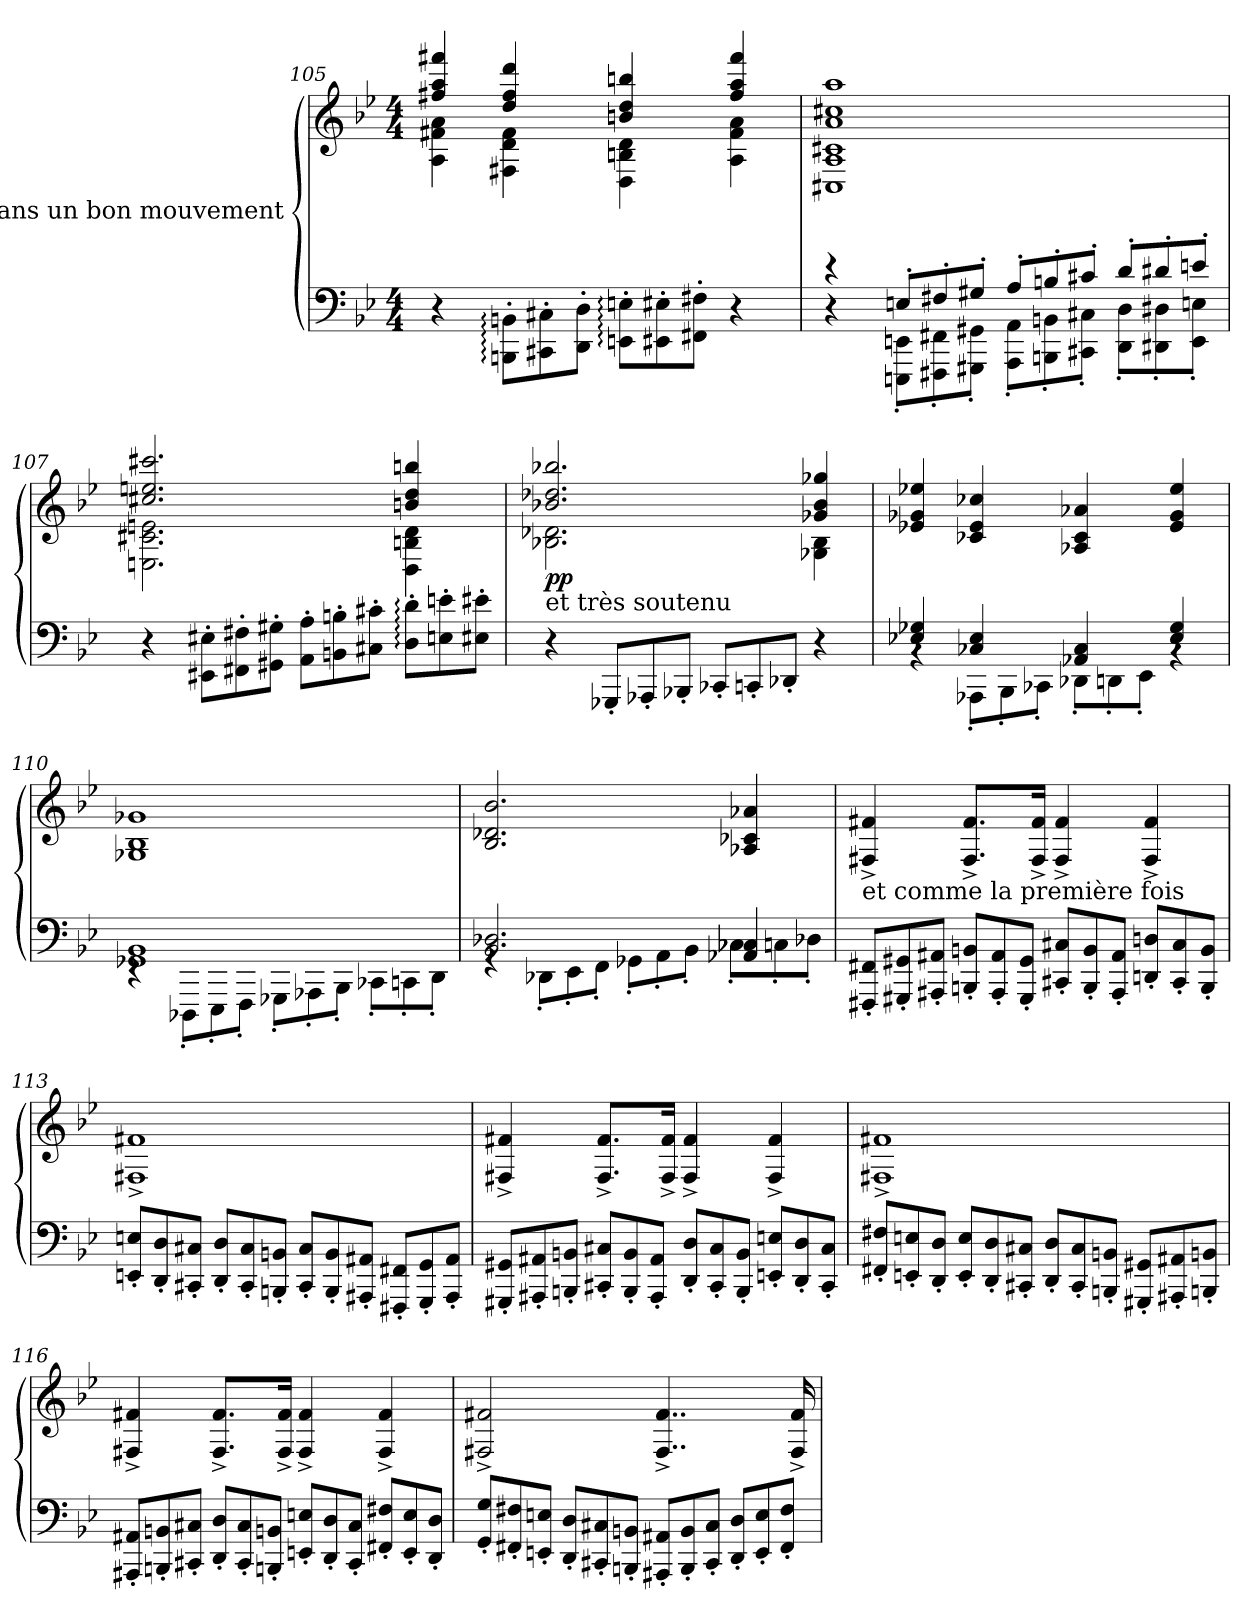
**kern	**kern	**dynam
*part1	*part1	*part1
*staff2	*staff1	*staff1/2
*I"Dans un bon mouvement	*	*
*clefF4	*clefG2	*
*k[b-e-]	*k[b-e-]	*
*M4/4	*M4/4	*
=105	=105	=105
*	*^	*
4r	4ff#X/ 4aa/ 4fff#X/	4A\ 4f#X\ 4a\	.
*Xtuplet	*	*	*
12BBBn\:' 12BBn\:'L	4dd/ 4ff#/ 4ddd/	4F#X\ 4d\ 4f#\	.
12CC#X\' 12C#X\'	.	.	.
12DD\' 12D\'J	.	.	.
12EEn\:' 12En\:'L	4bn/ 4dd/ 4bbn/	4D\ 4Bn\ 4d\	.
12EE#X\' 12E#X\'	.	.	.
12FF#X\' 12F#X\'J	.	.	.
4r	4ff#/ 4aa/ 4fff#/	4A\ 4f#\ 4a\	.
=106	=106	=106	=106
*^	*	*^	*
4ryy	4r	1a 1cc#X 1aa	4rBBBB	1C#X 1A 1c#X	.
12En'/L	12EEEn\' 12EEn\'L	.	2.ryy	.	.
12F#X'/	12FFF#X\' 12FF#X\'	.	.	.	.
12G#X'/J	12GGG#X\' 12GG#X\'J	.	.	.	.
12A'/L	12AAA\' 12AA\'L	.	.	.	.
12Bn'/	12BBBn\' 12BBn\'	.	.	.	.
12c#X'/J	12CC#X\' 12C#X\'J	.	.	.	.
12d'/L	12DD\' 12D\'L	.	.	.	.
12d#X'/	12DD#X\' 12D#X\'	.	.	.	.
12en'/J	12EE\' 12En\'J	.	.	.	.
*v	*v	*	*	*	*
*	*	*v	*v	*
!!LO:LB:g=z
=107	=107	=107	=107
4r	2.cc#X/ 2.een/ 2.ccc#X/	2.En\ 2.c#X\ 2.en\	.
12EE#X\' 12E#X\'L	.	.	.
12FF#X\' 12F#X\'	.	.	.
12GG#X\' 12G#X\'J	.	.	.
12AA\' 12A\'L	.	.	.
12BBn\' 12Bn\'	.	.	.
12C#X\' 12c#X\'J	.	.	.
12D\:' 12d\:'L	4bn/ 4dd/ 4bbn/	4D\ 4B\ 4d\	.
12En\' 12en\'	.	.	.
12E#X\' 12e#X\'J	.	.	.
=108	=108	=108	=108
!	!LO:TX:b:t=et très soutenu	!	!
!	!	!	!LO:DY:b
4r	2.b-X/ 2.dd-X/ 2.bb-X/	(>2.B-X\ 2.d-X\	pp
12GGG-X'/L	.	.	.
12AAA-X'/	.	.	.
12BBB-X'/J	.	.	.
12CC-X'/L	.	.	.
12CCn'/	.	.	.
12DD-X'/J	.	.	.
4r	4g-X/ 4b-/ 4gg-X/	4G-X\ 4B-\	.
*	*v	*v	*
=109	=109	=109
*^	*	*
4E-X/ 4G-X/	4rBB	4e-X/ 4g-X/ 4ee-X/	.
4C-X/ 4E-/	12AAA-X'\L	4c-X/ 4e-/ 4cc-X/	.
.	12BBB-'\	.	.
.	12CC-X'\J	.	.
4AA-X/ 4C-/	12DD-X'\L	4A-X/ 4c-/ 4a-X/	.
.	12DDn'\	.	.
.	12EE-'\J	.	.
4E-/ 4G-/	4rBB	4e-/ 4g-/ 4ee-/	.
!!LO:PB:g=z
=110	=110	=110	=110
1GG-X 1BB-	4rEE	1G-X 1B- 1g-X	.
.	12DDD-X'\L	.	.
.	12EEE-'\	.	.
.	12FFF'\J	.	.
.	12GGG-X'\L	.	.
.	12AAA-X'\	.	.
.	12BBB-'\J	.	.
.	12CC-X'\L	.	.
.	12CCn'\	.	.
.	12DD'\J	.	.
=111	=111	=111	=111
2.BB-/ 2.D-X/	4rGG	2.B-/ 2.d-X/ 2.b-/	.
.	12DD-X'\L	.	.
.	12EE-'\	.	.
.	12FF'\J	.	.
.	12GG-X'\L	.	.
.	12AA'\	.	.
.	12BB-'\J	.	.
4AA-X/ 4C-X/)	12C-'\L	4A-X/ 4c-X/ 4a-X/	.
.	12Cn'\	.	.
.	12D-X'\J	.	.
=112	=112	=112	=112
!	!	!LO:TX:b:t=et comme la première fois	!
*v	*v	*	*
12FFF#X/' 12FF#X/'L	4F#X/^ 4f#X/^	.
12GGG#X/' 12GG#X/'	.	.
12AAA#X/' 12AA#X/'J	.	.
12BBBn/' 12BBn/'L	8.F#/^ 8.f#/^L	.
12AAA#/' 12AA#/'	.	.
12GGG#/' 12GG#/'J	.	.
.	16F#/^ 16f#/^Jk	.
12CC#X/' 12C#X/'L	4F#/^ 4f#/^	.
12BBB/' 12BB/'	.	.
12AAA#/' 12AA#/'J	.	.
12DDn/' 12Dn/'L	4F#/^ 4f#/^	.
12CC#/' 12C#/'	.	.
12BBB/' 12BB/'J	.	.
!!LO:LB:g=z
=113	=113	=113
12EEn/' 12En/'L	1F#X^ 1f#X^	.
12DD/' 12D/'	.	.
12CC#X/' 12C#X/'J	.	.
12DD/' 12D/'L	.	.
12CC#/' 12C#/'	.	.
12BBBn/' 12BBn/'J	.	.
12CC#/' 12C#/'L	.	.
12BBB/' 12BB/'	.	.
12AAA#X/' 12AA#X/'J	.	.
12FFF#X/' 12FF#X/'L	.	.
12GGG/' 12GG/'	.	.
12AAA#/' 12AA#/'J	.	.
=114	=114	=114
12GGG#X/' 12GG#X/'L	4F#X/^ 4f#X/^	.
12AAA#X/' 12AA#X/'	.	.
12BBBn/' 12BBn/'J	.	.
12CC#X/' 12C#X/'L	8.F#/^ 8.f#/^L	.
12BBB/' 12BB/'	.	.
12AAA#/' 12AA#/'J	.	.
.	16F#/^ 16f#/^Jk	.
12DD/' 12D/'L	4F#/^ 4f#/^	.
12CC#/' 12C#/'	.	.
12BBB/' 12BB/'J	.	.
12EEn/' 12En/'L	4F#/^ 4f#/^	.
12DD/' 12D/'	.	.
12CC#/' 12C#/'J	.	.
=115	=115	=115
12FF#X/' 12F#X/'L	1F#X^ 1f#X^	.
12EEn/' 12En/'	.	.
12DD/' 12D/'J	.	.
12EE/' 12E/'L	.	.
12DD/' 12D/'	.	.
12CC#X/' 12C#X/'J	.	.
12DD/' 12D/'L	.	.
12CC#/' 12C#/'	.	.
12BBBn/' 12BBn/'J	.	.
12GGG#X/' 12GG#X/'L	.	.
12AAA#X/' 12AA#X/'	.	.
12BBBn/' 12BBn/'J	.	.
!!LO:LB:g=z
=116	=116	=116
12AAA#X/' 12AA#X/'L	4F#X/^ 4f#X/^	.
12BBBn/' 12BBn/'	.	.
12CC#X/' 12C#X/'J	.	.
12DD/' 12D/'L	8.F#/^ 8.f#/^L	.
12CC#/' 12C#/'	.	.
12BBBn/' 12BBn/'J	.	.
.	16F#/^ 16f#/^Jk	.
12EEn/' 12En/'L	4F#/^ 4f#/^	.
12DD/' 12D/'	.	.
12CC#/' 12C#/'J	.	.
12FF#X/' 12F#X/'L	4F#/^ 4f#/^	.
12EE/' 12E/'	.	.
12DD/' 12D/'J	.	.
=117	=117	=117
12GG/' 12G/'L	2F#X/^ 2f#X/^	.
12FF#X/' 12F#X/'	.	.
12EEn/' 12En/'J	.	.
12DD/' 12D/'L	.	.
12CC#X/' 12C#X/'	.	.
12BBBn/' 12BBn/'J	.	.
12AAA#X/' 12AA#X/'L	4..F#/^ 4..f#/^	.
12BBB/' 12BB/'	.	.
12CC#/' 12C#/'J	.	.
12DD/' 12D/'L	.	.
12EE/' 12E/'	.	.
12FF#/' 12F#/'J	.	.
.	16F#/^ 16f#/^	.
=	=	=
*-	*-	*-
